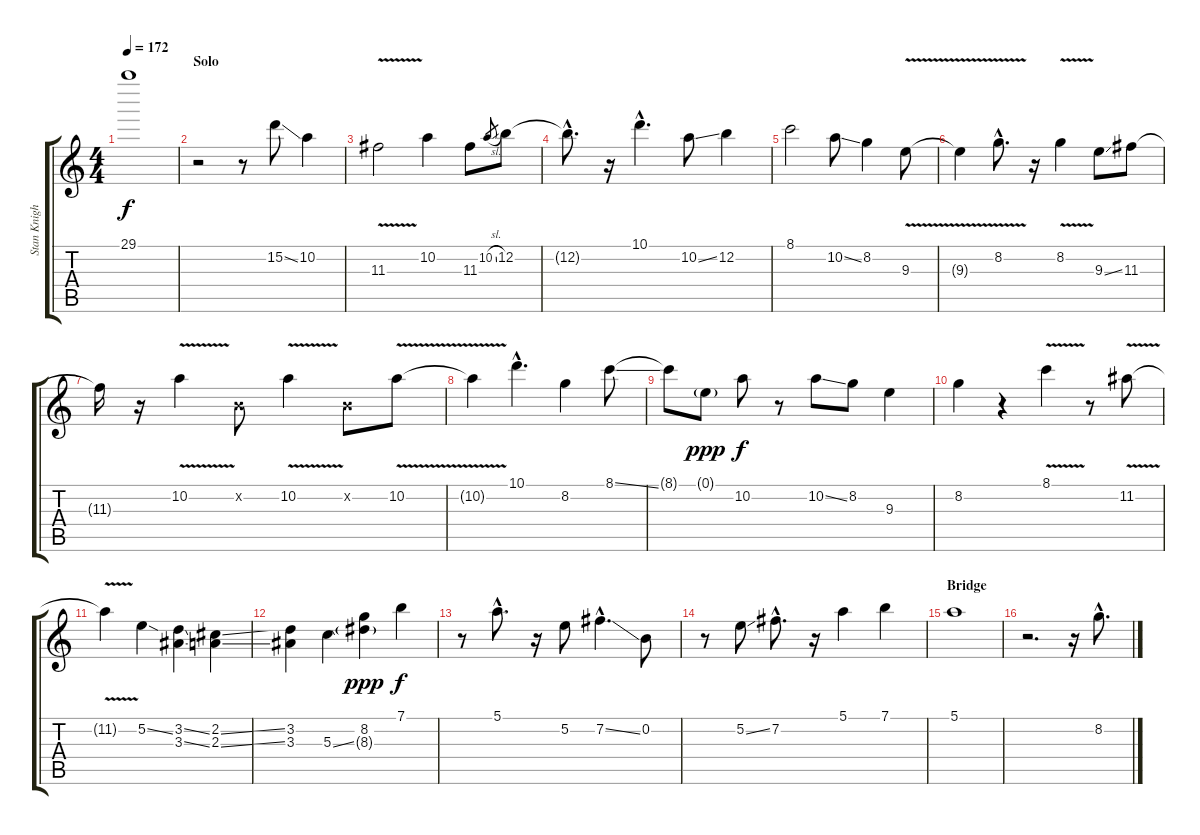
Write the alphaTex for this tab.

\track ("Stan Knight" "Stan Knigh") {instrument overdrivenguitar}
\staff {score tabs}
\tuning (E4 B3 G3 D3 A2 E2) {hide}
\ts (4 4)
\tempo 172
\clef g2
\ks c
29.1.1{dy f} |
\section ("" "Solo ")
r.2 r.8 15.2{ss}.8 10.2.4 |
11.3{v}.2 10.2.4 11.3.8 10.2{sl}.8{gr} 12.2.8 |
12.2{hac t}.8{d} r.16 10.1{hac}.4{d} 10.2{ss}.8 12.2.4 |
8.1.2 10.2{ss}.8 8.2.4 9.3{v}.8 |
9.3{t}.4 8.2{v hac}.8{d} r.16 8.2{v}.4 9.3{ss}.8 11.3.8 |
11.3{t}.16 r.16 10.2{v}.4 0.2{x}.8 10.2{v}.4 0.2{x}.8 10.2{v}.8 |
10.2{t}.4 10.1{hac}.4{d} 8.2.4 8.1{ss}.8 |
8.1{t}.8 0.1{g}.8{dy ppp} 10.2.8{dy f} r.8 10.2{ss}.8 8.2.8 9.3.4 |
8.2.4 r.4 8.1{v}.4 r.8 11.2{v}.8 |
11.2{t}.4 5.2{ss}.4 (3.2{ss} 3.3{ss}).4 (2.2{ss} 2.3{ss}).4 |
(3.2 3.3).4 5.3{ss}.4 (8.2 8.3{g}).4{dy ppp} 7.1.4{dy f} |
r.8 5.1{hac}.8{d} r.16 5.2.8 7.2{ss hac}.4{d} 0.2.8 |
r.8 5.2{ss}.8 7.2{hac}.8{d} r.16 5.1.4 7.1.4 |
\section ("" "Bridge")
5.1.1 |
r.2{d} r.16 8.2{ss hac}.8{d}
